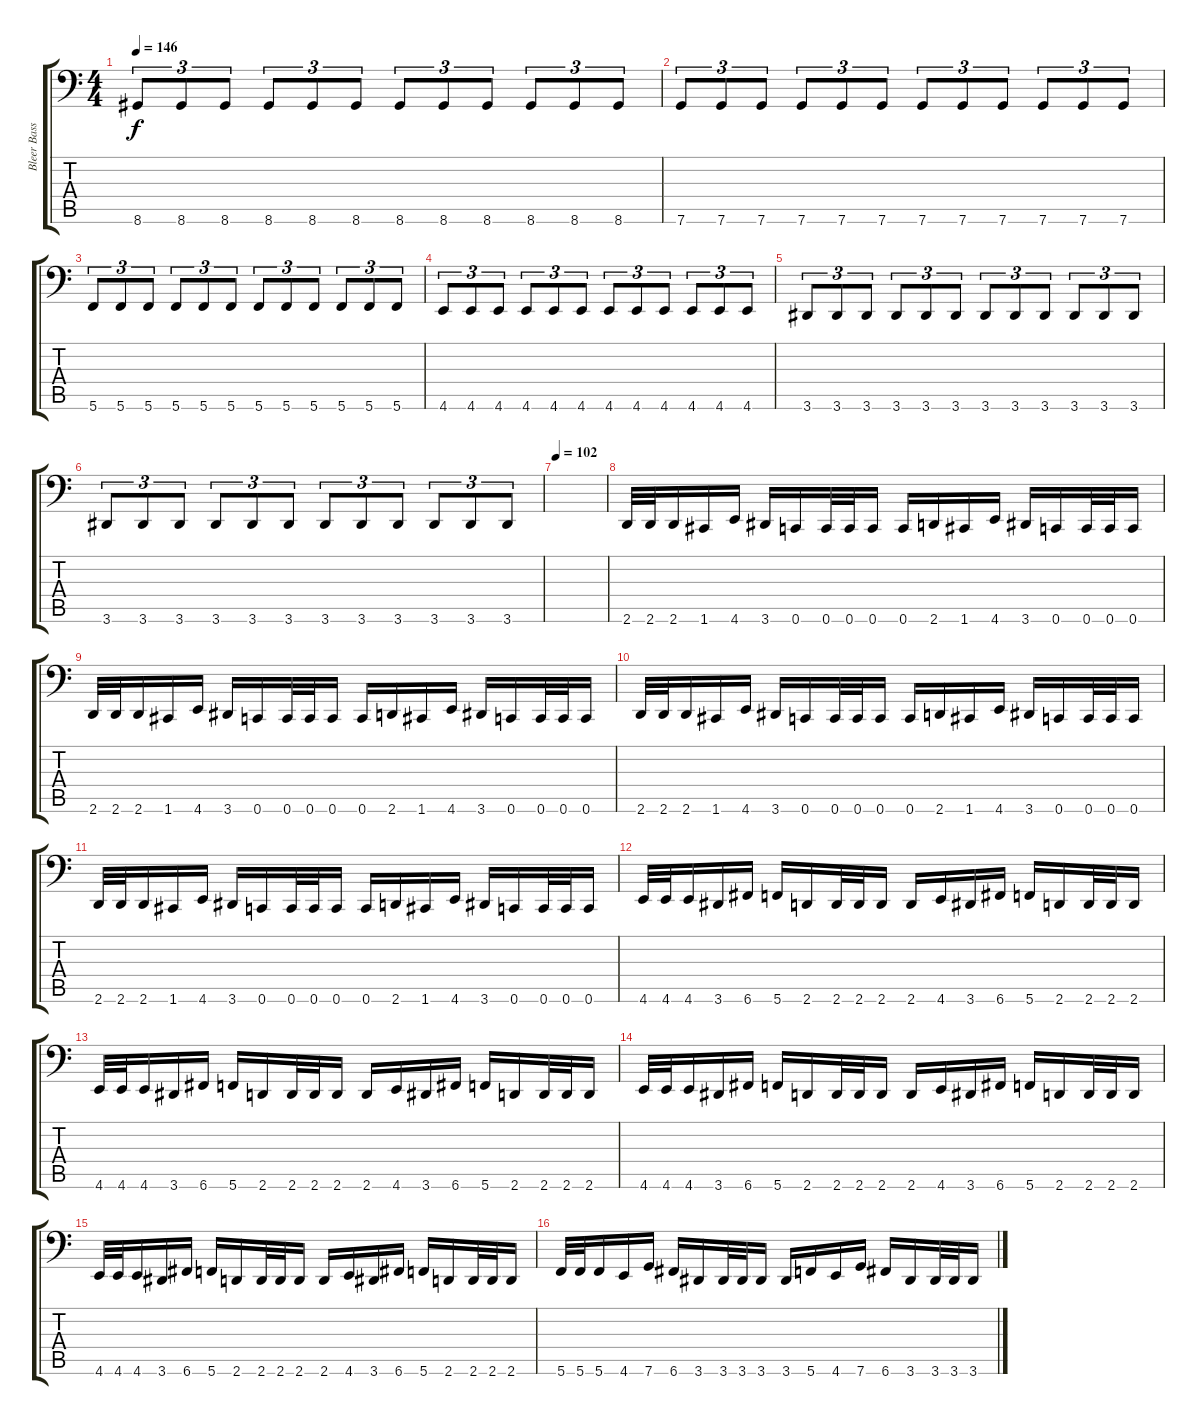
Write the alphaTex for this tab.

\track ("Bleer Bass" "Bleer Bass") {instrument electricbasspick}
\staff {score tabs}
\tuning (D3 A2 F2 C2 G1 C1) {hide}
\ts (4 4)
\tempo 146
\clef f4
\ks c
8.6.8{tu (3 2) dy f} 8.6.8{tu (3 2)} 8.6.8{tu (3 2)} 8.6.8{tu (3 2)} 8.6.8{tu (3 2)} 8.6.8{tu (3 2)} 8.6.8{tu (3 2)} 8.6.8{tu (3 2)} 8.6.8{tu (3 2)} 8.6.8{tu (3 2)} 8.6.8{tu (3 2)} 8.6.8{tu (3 2)} |
7.6.8{tu (3 2)} 7.6.8{tu (3 2)} 7.6.8{tu (3 2)} 7.6.8{tu (3 2)} 7.6.8{tu (3 2)} 7.6.8{tu (3 2)} 7.6.8{tu (3 2)} 7.6.8{tu (3 2)} 7.6.8{tu (3 2)} 7.6.8{tu (3 2)} 7.6.8{tu (3 2)} 7.6.8{tu (3 2)} |
5.6.8{tu (3 2)} 5.6.8{tu (3 2)} 5.6.8{tu (3 2)} 5.6.8{tu (3 2)} 5.6.8{tu (3 2)} 5.6.8{tu (3 2)} 5.6.8{tu (3 2)} 5.6.8{tu (3 2)} 5.6.8{tu (3 2)} 5.6.8{tu (3 2)} 5.6.8{tu (3 2)} 5.6.8{tu (3 2)} |
4.6.8{tu (3 2)} 4.6.8{tu (3 2)} 4.6.8{tu (3 2)} 4.6.8{tu (3 2)} 4.6.8{tu (3 2)} 4.6.8{tu (3 2)} 4.6.8{tu (3 2)} 4.6.8{tu (3 2)} 4.6.8{tu (3 2)} 4.6.8{tu (3 2)} 4.6.8{tu (3 2)} 4.6.8{tu (3 2)} |
3.6.8{tu (3 2)} 3.6.8{tu (3 2)} 3.6.8{tu (3 2)} 3.6.8{tu (3 2)} 3.6.8{tu (3 2)} 3.6.8{tu (3 2)} 3.6.8{tu (3 2)} 3.6.8{tu (3 2)} 3.6.8{tu (3 2)} 3.6.8{tu (3 2)} 3.6.8{tu (3 2)} 3.6.8{tu (3 2)} |
3.6.8{tu (3 2)} 3.6.8{tu (3 2)} 3.6.8{tu (3 2)} 3.6.8{tu (3 2)} 3.6.8{tu (3 2)} 3.6.8{tu (3 2)} 3.6.8{tu (3 2)} 3.6.8{tu (3 2)} 3.6.8{tu (3 2)} 3.6.8{tu (3 2)} 3.6.8{tu (3 2)} 3.6.8{tu (3 2)} |
\tempo 102
|
2.6.32 2.6.32 2.6.16 1.6.16 4.6.16 3.6.16 0.6.16 0.6.32 0.6.32 0.6.16 0.6.16 2.6.16 1.6.16 4.6.16 3.6.16 0.6.16 0.6.32 0.6.32 0.6.16 |
2.6.32 2.6.32 2.6.16 1.6.16 4.6.16 3.6.16 0.6.16 0.6.32 0.6.32 0.6.16 0.6.16 2.6.16 1.6.16 4.6.16 3.6.16 0.6.16 0.6.32 0.6.32 0.6.16 |
2.6.32 2.6.32 2.6.16 1.6.16 4.6.16 3.6.16 0.6.16 0.6.32 0.6.32 0.6.16 0.6.16 2.6.16 1.6.16 4.6.16 3.6.16 0.6.16 0.6.32 0.6.32 0.6.16 |
2.6.32 2.6.32 2.6.16 1.6.16 4.6.16 3.6.16 0.6.16 0.6.32 0.6.32 0.6.16 0.6.16 2.6.16 1.6.16 4.6.16 3.6.16 0.6.16 0.6.32 0.6.32 0.6.16 |
4.6.32 4.6.32 4.6.16 3.6.16 6.6.16 5.6.16 2.6.16 2.6.32 2.6.32 2.6.16 2.6.16 4.6.16 3.6.16 6.6.16 5.6.16 2.6.16 2.6.32 2.6.32 2.6.16 |
4.6.32 4.6.32 4.6.16 3.6.16 6.6.16 5.6.16 2.6.16 2.6.32 2.6.32 2.6.16 2.6.16 4.6.16 3.6.16 6.6.16 5.6.16 2.6.16 2.6.32 2.6.32 2.6.16 |
4.6.32 4.6.32 4.6.16 3.6.16 6.6.16 5.6.16 2.6.16 2.6.32 2.6.32 2.6.16 2.6.16 4.6.16 3.6.16 6.6.16 5.6.16 2.6.16 2.6.32 2.6.32 2.6.16 |
4.6.32 4.6.32 4.6.16 3.6.16 6.6.16 5.6.16 2.6.16 2.6.32 2.6.32 2.6.16 2.6.16 4.6.16 3.6.16 6.6.16 5.6.16 2.6.16 2.6.32 2.6.32 2.6.16 |
5.6.32 5.6.32 5.6.16 4.6.16 7.6.16 6.6.16 3.6.16 3.6.32 3.6.32 3.6.16 3.6.16 5.6.16 4.6.16 7.6.16 6.6.16 3.6.16 3.6.32 3.6.32 3.6.16
